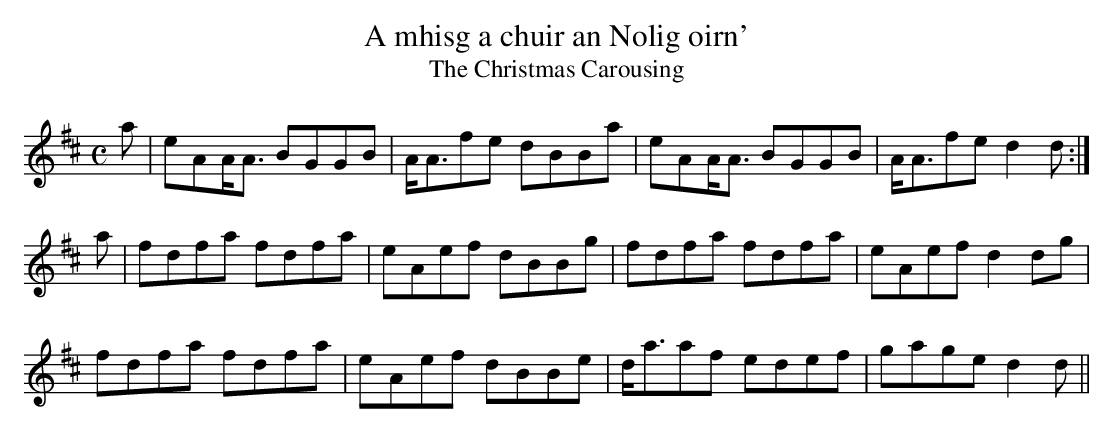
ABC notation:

X:1
T:A mhisg a chuir an Nolig oirn'
T:Christmas Carousing, The
M:C
L:1/8
K:Amix
a|eAA<A BGGB|A<Afe dBBa|eAA<A BGGB|A<Afe d2d:|
a|fdfa fdfa|eAef dBBg|fdfa fdfa|eAef d2 dg|
fdfa fdfa|eAef dBBe|d<aaf edef|gage d2d||
